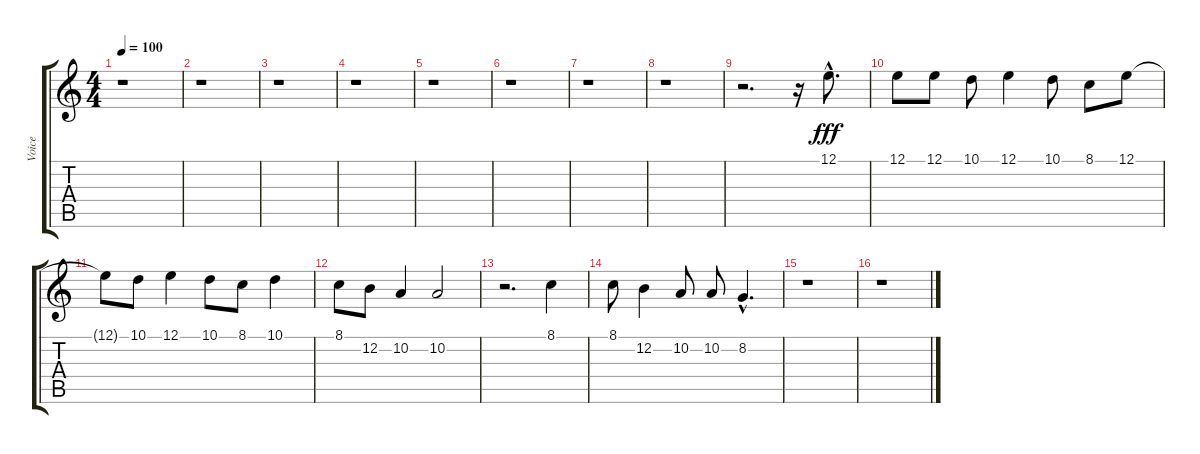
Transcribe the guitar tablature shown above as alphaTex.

\track ("Voice" "Voice") {instrument shakuhachi}
\staff {score tabs}
\tuning (E4 B3 G3 D3 A2 E2) {hide}
\ts (4 4)
\tempo 100
\clef g2
\ks c
r.1{dy fff} |
r.1 |
r.1 |
r.1 |
r.1 |
r.1 |
r.1 |
r.1 |
r.2{d} r.16 12.1{hac}.8{d} |
12.1.8 12.1.8 10.1.8 12.1.4 10.1.8 8.1.8 12.1.8 |
12.1{t}.8 10.1.8 12.1.4 10.1.8 8.1.8 10.1.4 |
8.1.8 12.2.8 10.2.4 10.2.2 |
r.2{d} 8.1.4 |
8.1.8 12.2.4 10.2.8 10.2.8 8.2{hac}.4{d} |
r.1 |
r.1
